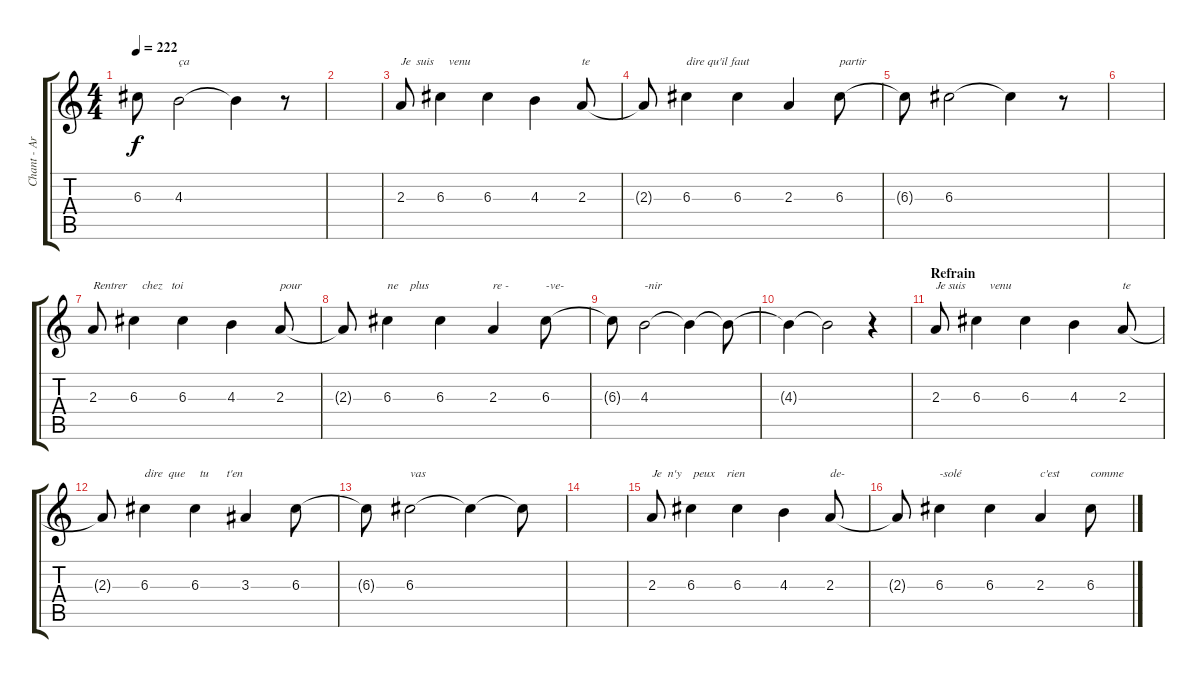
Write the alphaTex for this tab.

\track ("Chant - Arnaud" "Chant - Ar") {instrument overdrivenguitar}
\staff {score tabs}
\tuning (E4 B3 G3 D3 A2 E2) {hide}
\ts (4 4)
\tempo 222
\clef g2
\ks c
6.3{t}.8{dy f} 4.3.2{txt "ça"} 4.3{t}.4 r.8 |
|
2.3.8{txt "Je  suis     venu  "} 6.3.4 6.3.4 4.3.4 2.3.8{txt "te"} |
2.3{t}.8 6.3.4{txt "dire qu'il faut "} 6.3.4 2.3.4 6.3.8{txt "partir"} |
6.3{t}.8 6.3.2 6.3{t}.4 r.8 |
|
2.3.8{txt "Rentrer     chez   toi"} 6.3.4 6.3.4 4.3.4 2.3.8{txt "pour"} |
2.3{t}.8 6.3.4{txt "ne    plus "} 6.3.4 2.3.4{txt "re -"} 6.3.8{txt "-ve-"} |
6.3{t}.8 4.3.2{txt "-nir"} 4.3{t}.4 4.3{t}.8 |
4.3{t}.4 4.3{t}.2 r.4 |
\section ("" "Refrain")
2.3.8{txt "Je suis        venu "} 6.3.4 6.3.4 4.3.4 2.3.8{txt "te"} |
2.3{t}.8 6.3.4{txt "dire  que     tu      t'en"} 6.3.4 3.3.4 6.3.8 |
6.3{t}.8 6.3.2{txt "vas"} 6.3{t}.4 6.3{t}.8 |
|
2.3.8{txt "Je  n'y    peux    rien"} 6.3.4 6.3.4 4.3.4 2.3.8{txt "de-"} |
2.3{t}.8 6.3.4{txt "-solé"} 6.3.4 2.3.4{txt "c'est"} 6.3.8{txt "comme"}
